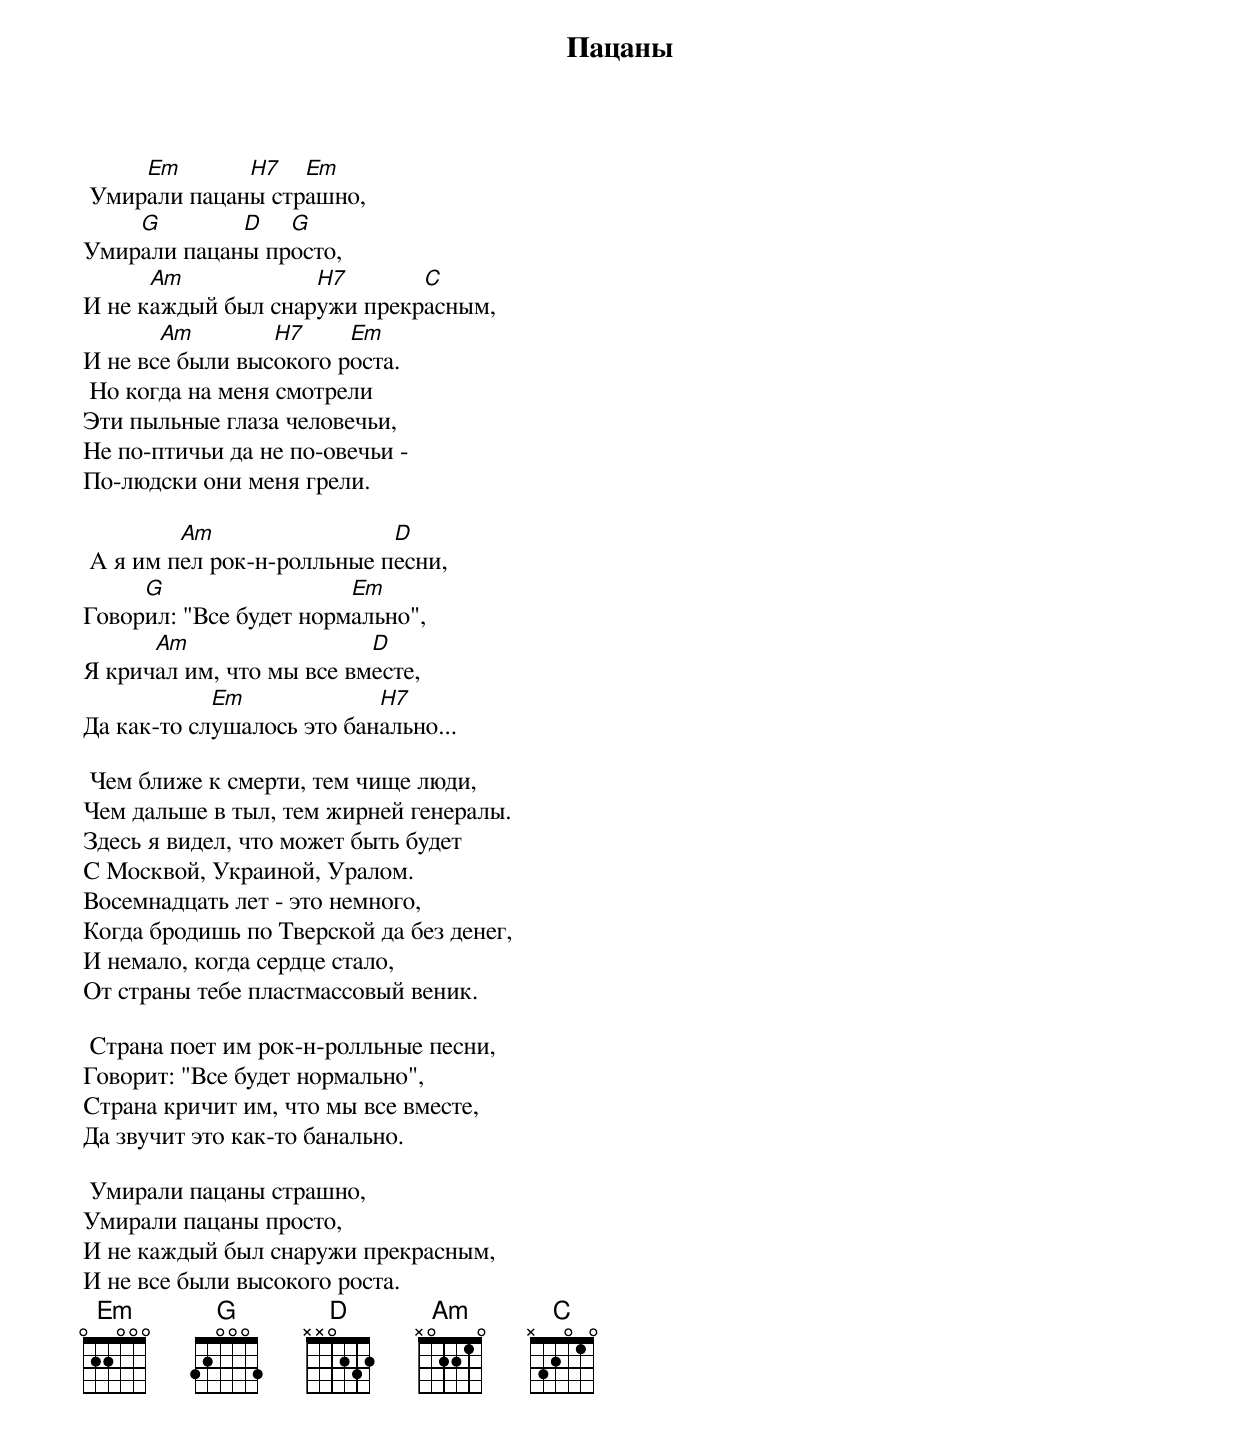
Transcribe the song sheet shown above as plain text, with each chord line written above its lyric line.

                     Пацаны

     Em       H7   Em
 Умирали пацаны страшно,
    G        D   G
Умирали пацаны просто,
      Am            H7       C
И не каждый был снаружи прекрасным,
       Am        H7     Em
И не все были высокого роста.
 Но когда на меня смотрели
Эти пыльные глаза человечьи,
Не по-птичьи да не по-овечьи -
По-людски они меня грели.

         Am                 D
 А я им пел рок-н-ролльные песни,
     G                  Em
Говорил: "Все будет нормально",
      Am                  D
Я кричал им, что мы все вместе,
            Em             H7
Да как-то слушалось это банально...

 Чем ближе к смерти, тем чище люди,
Чем дальше в тыл, тем жирней генералы.
Здесь я видел, что может быть будет
С Москвой, Украиной, Уралом.
Восемнадцать лет - это немного,
Когда бродишь по Тверской да без денег,
И немало, когда сердце стало,
От страны тебе пластмассовый веник.

 Страна поет им рок-н-ролльные песни,
Говорит: "Все будет нормально",
Страна кричит им, что мы все вместе,
Да звучит это как-то банально.

 Умирали пацаны страшно,
Умирали пацаны просто,
И не каждый был снаружи прекрасным,
И не все были высокого роста.
